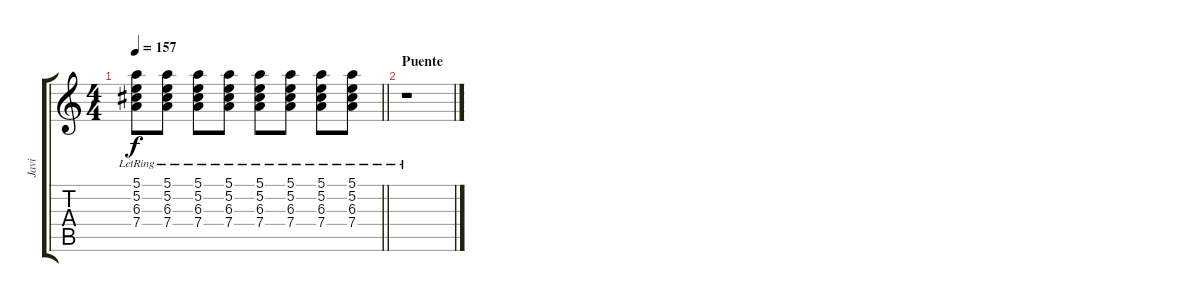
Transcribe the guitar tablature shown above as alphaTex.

\track ("Javi" "Javi") {instrument acousticguitarsteel}
\staff {score tabs}
\tuning (E4 B3 G3 D3 A2 E2) {hide}
\ts (4 4)
\tempo 157
\clef g2
\barLineRight lightlight
\ks c
(5.1{lr} 5.2{lr} 6.3{lr} 7.4{lr}).8{dy f} (5.1{lr} 5.2{lr} 6.3{lr} 7.4{lr}).8 (5.1{lr} 5.2{lr} 6.3{lr} 7.4{lr}).8 (5.1{lr} 5.2{lr} 6.3{lr} 7.4{lr}).8 (5.1{lr} 5.2{lr} 6.3{lr} 7.4{lr}).8 (5.1{lr} 5.2{lr} 6.3{lr} 7.4{lr}).8 (5.1{lr} 5.2{lr} 6.3{lr} 7.4{lr}).8 (5.1{lr} 5.2{lr} 6.3{lr} 7.4{lr}).8 |
\section ("" "Puente")
r.1
